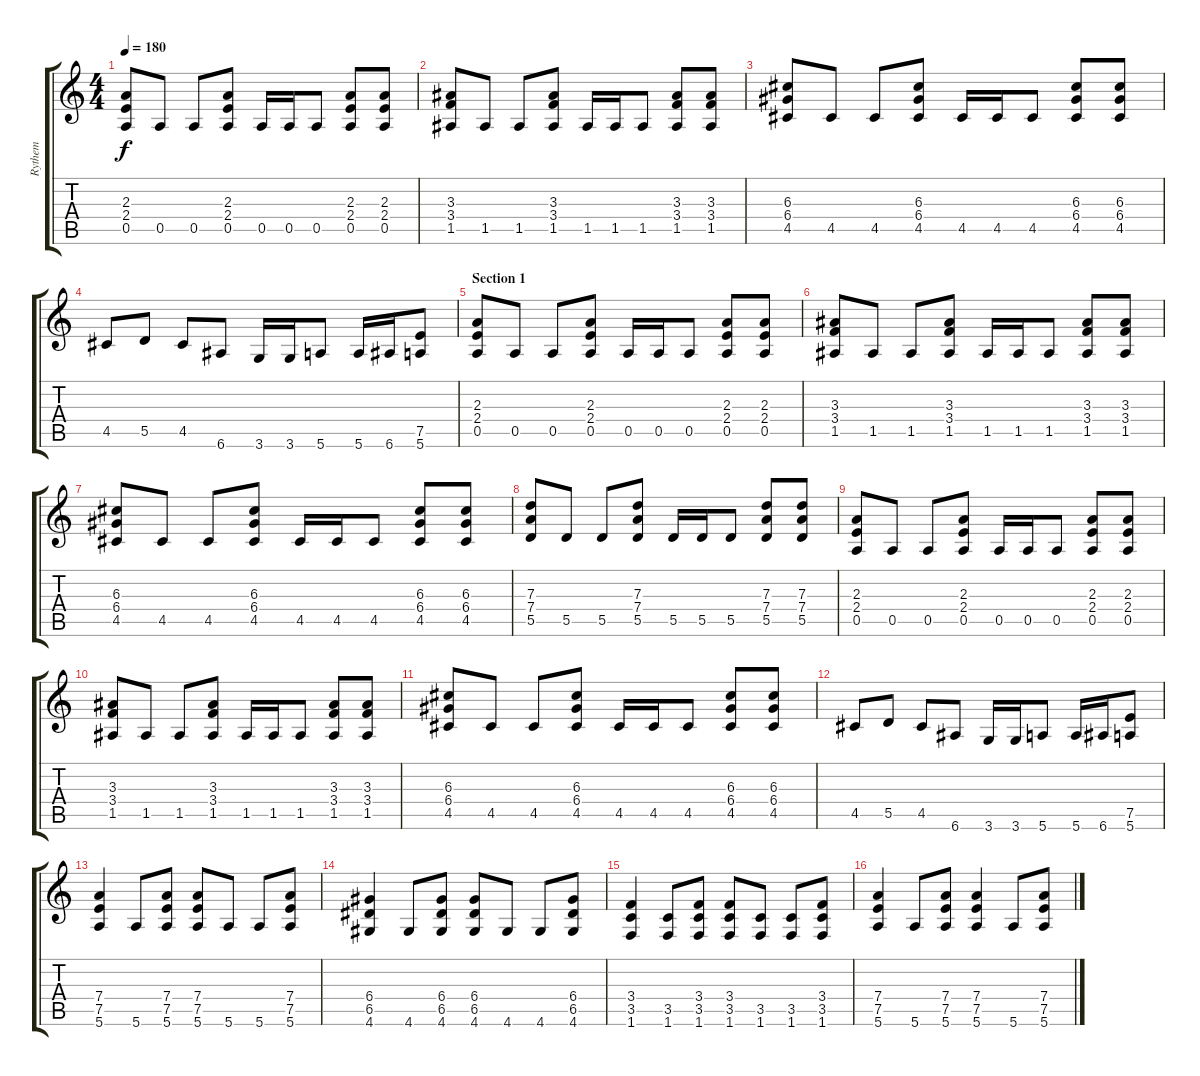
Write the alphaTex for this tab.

\track ("Rythem" "Rythem") {instrument distortionguitar}
\staff {score tabs}
\tuning (E4 B3 G3 D3 A2 E2) {hide}
\ts (4 4)
\tempo 180
\clef g2
\ks c
(2.3 2.4 0.5).8{dy f} 0.5.8 0.5.8 (2.3 2.4 0.5).8 0.5.16 0.5.16 0.5.8 (2.3 2.4 0.5).8 (2.3 2.4 0.5).8 |
(3.3 3.4 1.5).8 1.5.8 1.5.8 (3.3 3.4 1.5).8 1.5.16 1.5.16 1.5.8 (3.3 3.4 1.5).8 (3.3 3.4 1.5).8 |
(6.3 6.4 4.5).8 4.5.8 4.5.8 (6.3 6.4 4.5).8 4.5.16 4.5.16 4.5.8 (6.3 6.4 4.5).8 (6.3 6.4 4.5).8 |
4.5.8 5.5.8 4.5.8 6.6.8 3.6.16 3.6.16 5.6.8 5.6.16 6.6.16 (7.5 5.6).8 |
\section ("" "Section 1")
(2.3 2.4 0.5).8 0.5.8 0.5.8 (2.3 2.4 0.5).8 0.5.16 0.5.16 0.5.8 (2.3 2.4 0.5).8 (2.3 2.4 0.5).8 |
(3.3 3.4 1.5).8 1.5.8 1.5.8 (3.3 3.4 1.5).8 1.5.16 1.5.16 1.5.8 (3.3 3.4 1.5).8 (3.3 3.4 1.5).8 |
(6.3 6.4 4.5).8 4.5.8 4.5.8 (6.3 6.4 4.5).8 4.5.16 4.5.16 4.5.8 (6.3 6.4 4.5).8 (6.3 6.4 4.5).8 |
(7.3 7.4 5.5).8 5.5.8 5.5.8 (7.3 7.4 5.5).8 5.5.16 5.5.16 5.5.8 (7.3 7.4 5.5).8 (7.3 7.4 5.5).8 |
(2.3 2.4 0.5).8 0.5.8 0.5.8 (2.3 2.4 0.5).8 0.5.16 0.5.16 0.5.8 (2.3 2.4 0.5).8 (2.3 2.4 0.5).8 |
(3.3 3.4 1.5).8 1.5.8 1.5.8 (3.3 3.4 1.5).8 1.5.16 1.5.16 1.5.8 (3.3 3.4 1.5).8 (3.3 3.4 1.5).8 |
(6.3 6.4 4.5).8 4.5.8 4.5.8 (6.3 6.4 4.5).8 4.5.16 4.5.16 4.5.8 (6.3 6.4 4.5).8 (6.3 6.4 4.5).8 |
4.5.8 5.5.8 4.5.8 6.6.8 3.6.16 3.6.16 5.6.8 5.6.16 6.6.16 (7.5 5.6).8 |
(7.4 7.5 5.6).4 5.6.8 (7.4 7.5 5.6).8 (7.4 7.5 5.6).8 5.6.8 5.6.8 (7.4 7.5 5.6).8 |
(6.4 6.5 4.6).4 4.6.8 (6.4 6.5 4.6).8 (6.4 6.5 4.6).8 4.6.8 4.6.8 (6.4 6.5 4.6).8 |
(3.4 3.5 1.6).4 (3.5 1.6).8 (3.4 3.5 1.6).8 (3.4 3.5 1.6).8 (3.5 1.6).8 (3.5 1.6).8 (3.4 3.5 1.6).8 |
(7.4 7.5 5.6).4 5.6.8 (7.4 7.5 5.6).8 (7.4 7.5 5.6).4 5.6.8 (7.4 7.5 5.6).8
